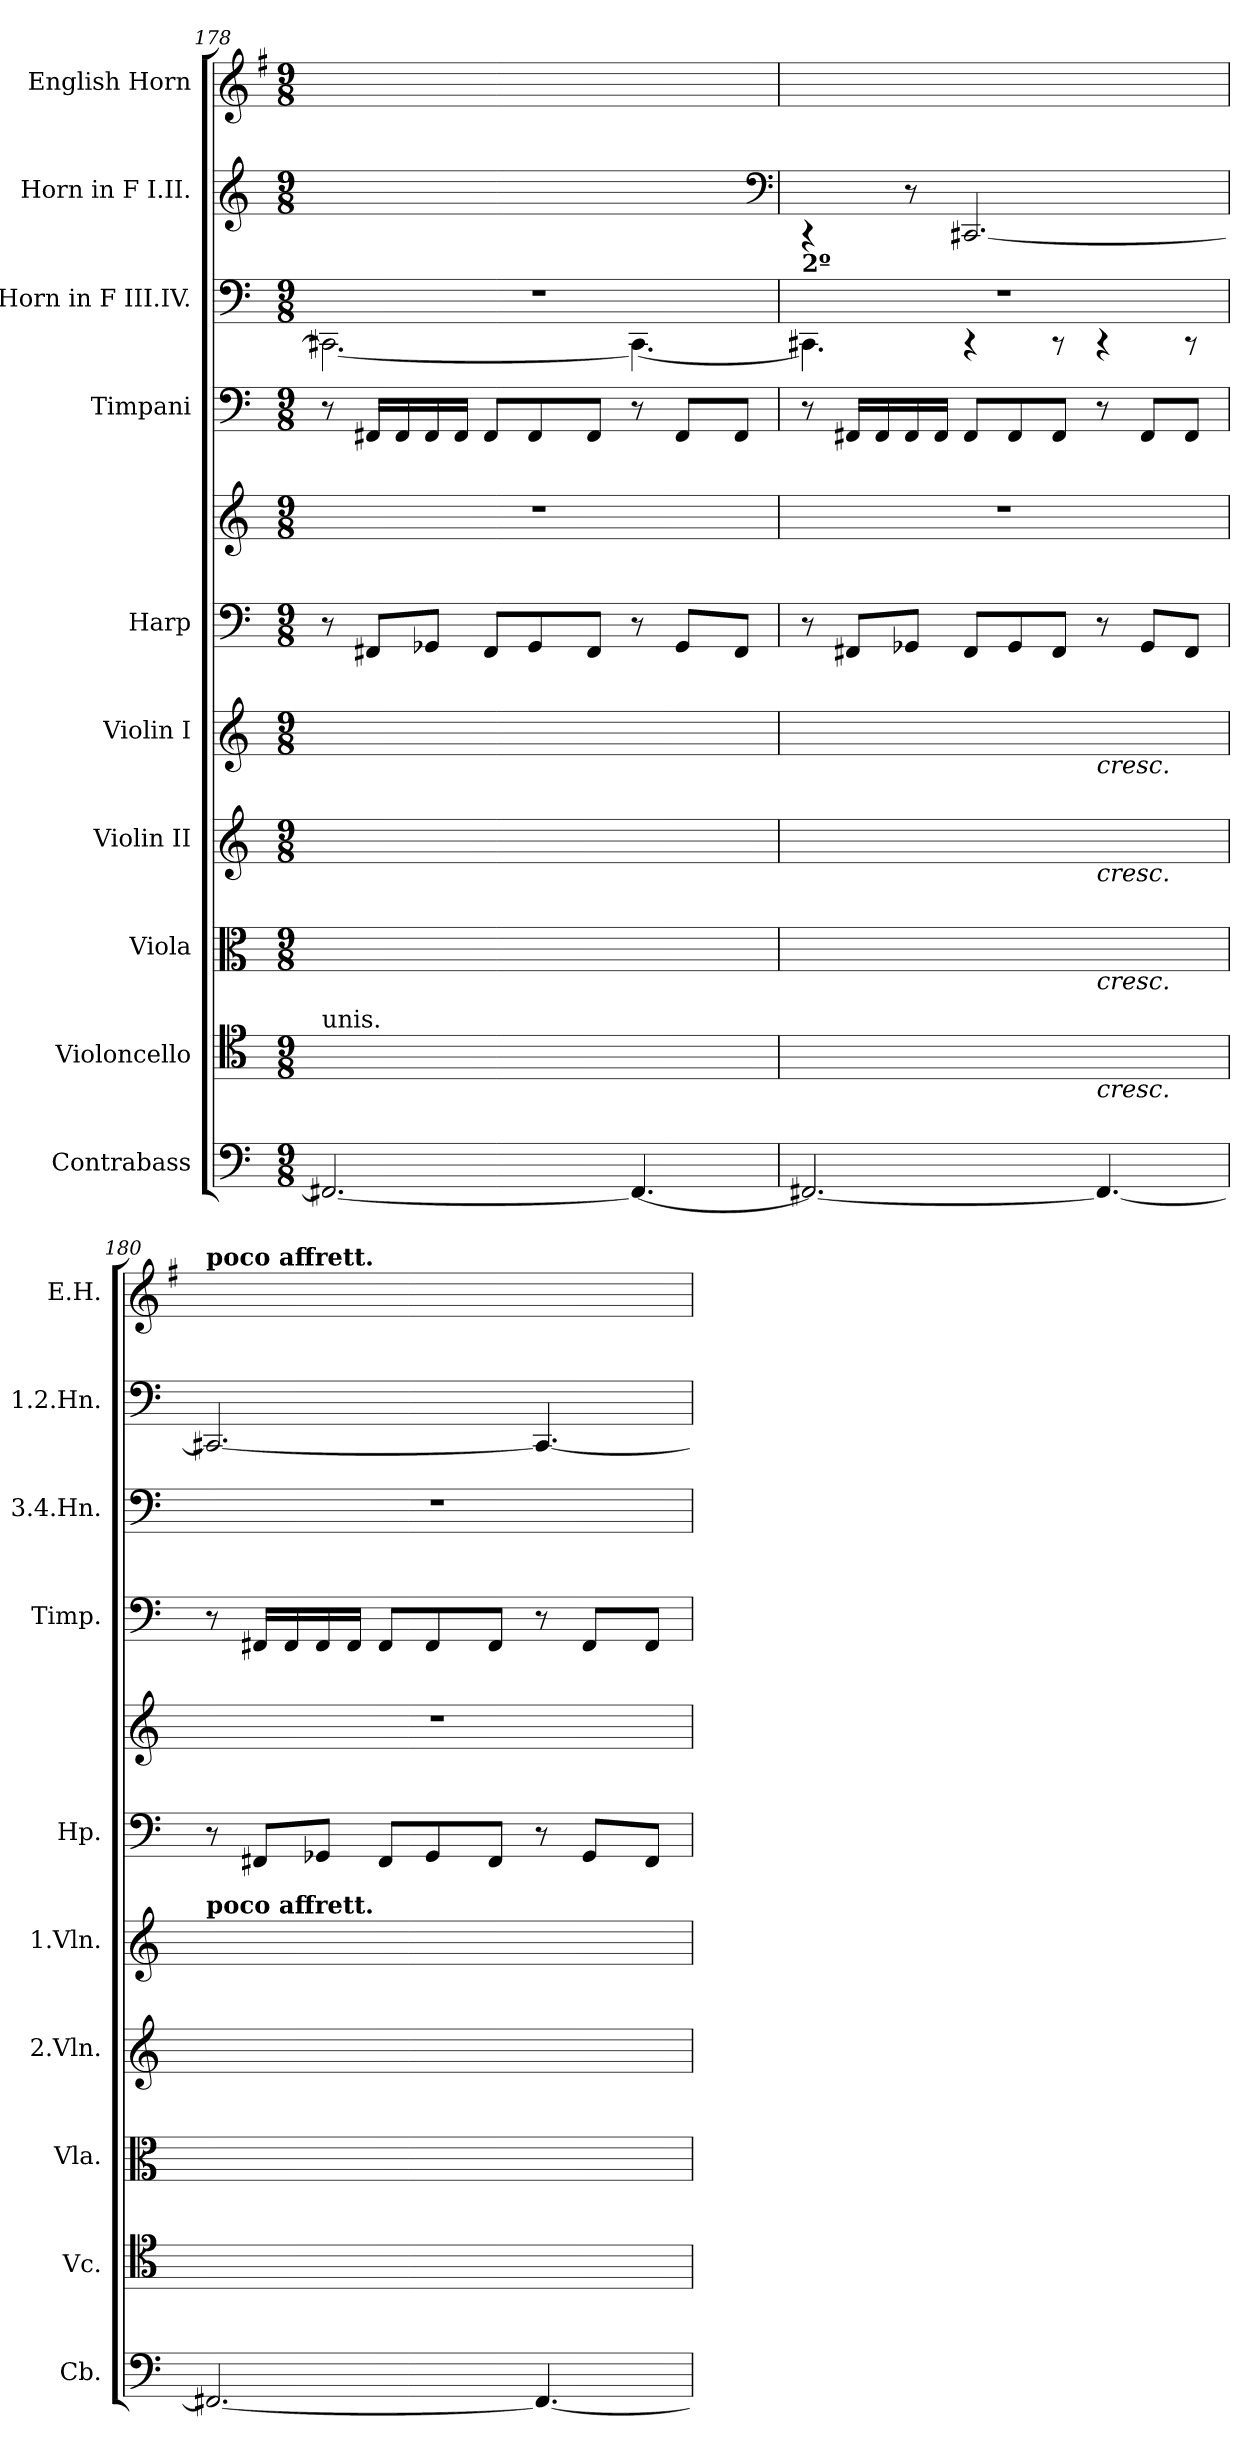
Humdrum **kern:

**kern	**kern	**kern	**kern	**kern	**kern	**kern	**kern	**kern	**kern	**kern
*part10	*part9	*part8	*part7	*part6	*part5	*part5	*part4	*part3	*part2	*part1
*staff11	*staff10	*staff9	*staff8	*staff7	*staff6	*staff5	*staff4	*staff3	*staff2	*staff1
*I"Contrabass	*I"Violoncello	*I"Viola	*I"Violin II	*I"Violin I	*I"Harp	*	*I"Timpani	*I"Horn in F III.IV.	*I"Horn in F I.II.	*I"English Horn
*I'Cb.	*I'Vc.	*I'Vla.	*I'2.Vln.	*I'1.Vln.	*I'Hp.	*	*I'Timp.	*I'3.4.Hn.	*I'1.2.Hn.	*I'E.H.
*clefF4	*clefC4	*clefC3	*clefG2	*clefG2	*clefF4	*clefG2	*clefF4	*clefF4	*clefG2	*clefG2
*ITrd7c12	*	*	*	*	*	*	*	*ITrd-3c-5	*ITrd4c7	*ITrd4c7
*k[]	*k[]	*k[]	*k[]	*k[]	*k[]	*k[]	*k[]	*k[b-]	*k[b-]	*k[]
*C:	*C:	*C:	*C:	*C:	*C:	*C:	*C:	*F:	*F:	*C:
*M9/8	*M9/8	*M9/8	*M9/8	*M9/8	*M9/8	*M9/8	*M9/8	*M9/8	*M9/8	*M9/8
=178	=178	=178	=178	=178	=178	=178	=178	=178	=178	=178
*	*	*	*	*	*	*	*	*^	*	*
!	!LO:TX:a:t=unis.	!	!	!	!	!	!	!	!	!	!
2.FFF#X_	4.ryy	4.ryy	4.ryy	4.ryy	8r	8%9r	8r	8%9r	2.FF#X_	4.ryy	8%9ryy
.	.	.	.	.	8FF#XL	.	16FF#XLL	.	.	.	.
.	.	.	.	.	.	.	16FF#	.	.	.	.
.	.	.	.	.	8GG-XJ	.	16FF#	.	.	.	.
.	.	.	.	.	.	.	16FF#JJ	.	.	.	.
.	8.ryy	8.ryy	8.ryy	8.ryy	8FF#L	.	8FF#L	.	.	4ryy	.
.	.	.	.	.	8GG-	.	8FF#	.	.	.	.
.	8.ryy	8.ryy	8.ryy	8.ryy	.	.	.	.	.	.	.
.	.	.	.	.	8FF#J	.	8FF#J	.	.	8ryy	.
4.FFF#_	8.ryy	8.ryy	8.ryy	8.ryy	8r	.	8r	.	4.FF#_	4ryy	.
.	.	.	.	.	8GG-L	.	8FF#L	.	.	.	.
.	8.ryy	8.ryy	8.ryy	8.ryy	.	.	.	.	.	.	.
.	.	.	.	.	8FF#J	.	8FF#J	.	.	8ryy	.
*	*	*	*	*	*	*	*	*	*	*clefF4	*
=179	=179	=179	=179	=179	=179	=179	=179	=179	=179	=179	=179
!	!	!	!	!	!	!	!	!	!	!LO:TX:b:B:t=2º	!
2.FFF#X_	2.ryy	2.ryy	2.ryy	2.ryy	8r	8%9r	8r	8%9r	4.FF#X]	4rCC	8%9ryy
.	.	.	.	.	8FF#XL	.	16FF#XLL	.	.	.	.
.	.	.	.	.	.	.	16FF#	.	.	.	.
.	.	.	.	.	8GG-XJ	.	16FF#	.	.	8r	.
.	.	.	.	.	.	.	16FF#JJ	.	.	.	.
.	.	.	.	.	8FF#L	.	8FF#L	.	4r	[2.FFF#X	.
.	.	.	.	.	8GG-	.	8FF#	.	.	.	.
.	.	.	.	.	8FF#J	.	8FF#J	.	8r	.	.
!	!	!	!	!LO:TX:b:i:t=cresc.	!	!	!	!	!	!	!
!	!	!	!LO:TX:b:i:t=cresc.	!	!	!	!	!	!	!	!
!	!	!LO:TX:b:i:t=cresc.	!	!	!	!	!	!	!	!	!
!	!LO:TX:b:i:t=cresc.	!	!	!	!	!	!	!	!	!	!
4.FFF#_	4.ryy	4.ryy	4.ryy	4.ryy	8r	.	8r	.	4r	.	.
.	.	.	.	.	8GG-L	.	8FF#L	.	.	.	.
.	.	.	.	.	8FF#J	.	8FF#J	.	8r	.	.
=180	=180	=180	=180	=180	=180	=180	=180	=180	=180	=180	=180
!	!	!	!	!	!	!	!	!	!	!	!LO:TX:a:B:t=poco affrett.
!	!	!	!	!LO:TX:a:B:t=poco affrett.	!	!	!	!	!	!	!
*	*	*	*	*	*	*	*	*v	*v	*	*
2.FFF#X_	4.ryy	4.ryy	4.ryy	4.ryy	8r	8%9r	8r	8%9r	2.FFF#X_	8%9ryy
.	.	.	.	.	8FF#XL	.	16FF#XLL	.	.	.
.	.	.	.	.	.	.	16FF#	.	.	.
.	.	.	.	.	8GG-XJ	.	16FF#	.	.	.
.	.	.	.	.	.	.	16FF#JJ	.	.	.
.	8.ryy	8.ryy	8.ryy	8.ryy	8FF#L	.	8FF#L	.	.	.
.	.	.	.	.	8GG-	.	8FF#	.	.	.
.	8.ryy	8.ryy	8.ryy	8.ryy	.	.	.	.	.	.
.	.	.	.	.	8FF#J	.	8FF#J	.	.	.
4.FFF#_	8.ryy	8.ryy	8.ryy	8.ryy	8r	.	8r	.	4.FFF#_	.
.	.	.	.	.	8GG-L	.	8FF#L	.	.	.
.	8.ryy	8.ryy	8.ryy	8.ryy	.	.	.	.	.	.
.	.	.	.	.	8FF#J	.	8FF#J	.	.	.
=	=	=	=	=	=	=	=	=	=	=
*-	*-	*-	*-	*-	*-	*-	*-	*-	*-	*-
